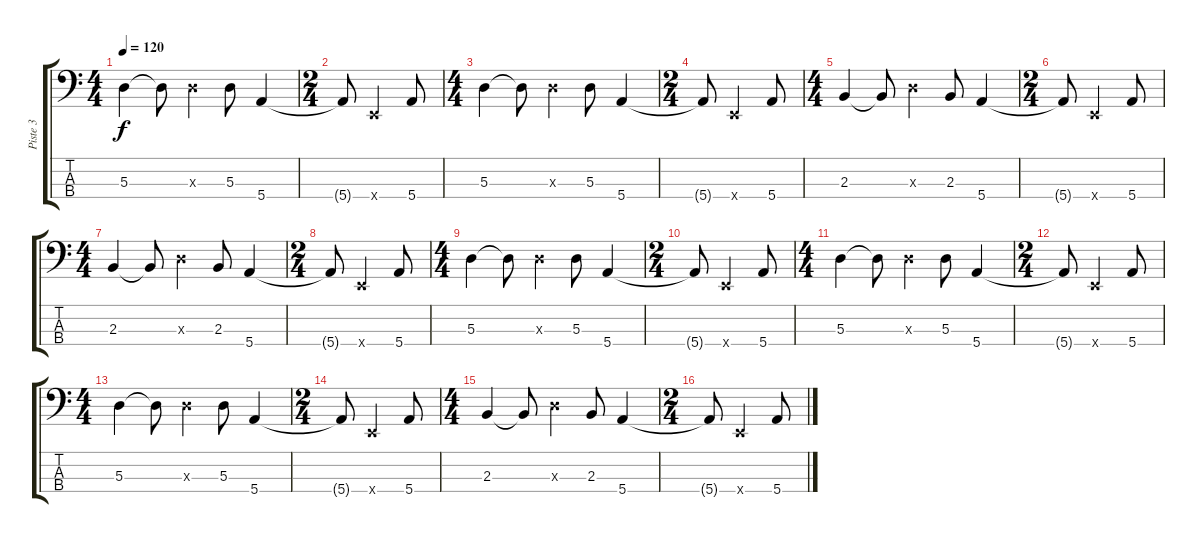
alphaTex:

\track ("Piste 3" "Piste 3") {instrument electricbassfinger}
\staff {score tabs}
\tuning (G2 D2 A1 E1) {hide}
\ts (4 4)
\tempo 120
\clef f4
\ks c
5.3.4{dy f} 5.3{t}.8 5.3{x}.4 5.3.8 5.4.4 |
\ts (2 4)
5.4{t}.8 0.4{x}.4 5.4.8 |
\ts (4 4)
5.3.4 5.3{t}.8 5.3{x}.4 5.3.8 5.4.4 |
\ts (2 4)
5.4{t}.8 0.4{x}.4 5.4.8 |
\ts (4 4)
2.3.4 2.3{t}.8 5.3{x}.4 2.3.8 5.4.4 |
\ts (2 4)
5.4{t}.8 0.4{x}.4 5.4.8 |
\ts (4 4)
2.3.4 2.3{t}.8 5.3{x}.4 2.3.8 5.4.4 |
\ts (2 4)
5.4{t}.8 0.4{x}.4 5.4.8 |
\ts (4 4)
5.3.4 5.3{t}.8 5.3{x}.4 5.3.8 5.4.4 |
\ts (2 4)
5.4{t}.8 0.4{x}.4 5.4.8 |
\ts (4 4)
5.3.4 5.3{t}.8 5.3{x}.4 5.3.8 5.4.4 |
\ts (2 4)
5.4{t}.8 0.4{x}.4 5.4.8 |
\ts (4 4)
5.3.4 5.3{t}.8 5.3{x}.4 5.3.8 5.4.4 |
\ts (2 4)
5.4{t}.8 0.4{x}.4 5.4.8 |
\ts (4 4)
2.3.4 2.3{t}.8 5.3{x}.4 2.3.8 5.4.4 |
\ts (2 4)
5.4{t}.8 0.4{x}.4 5.4.8
